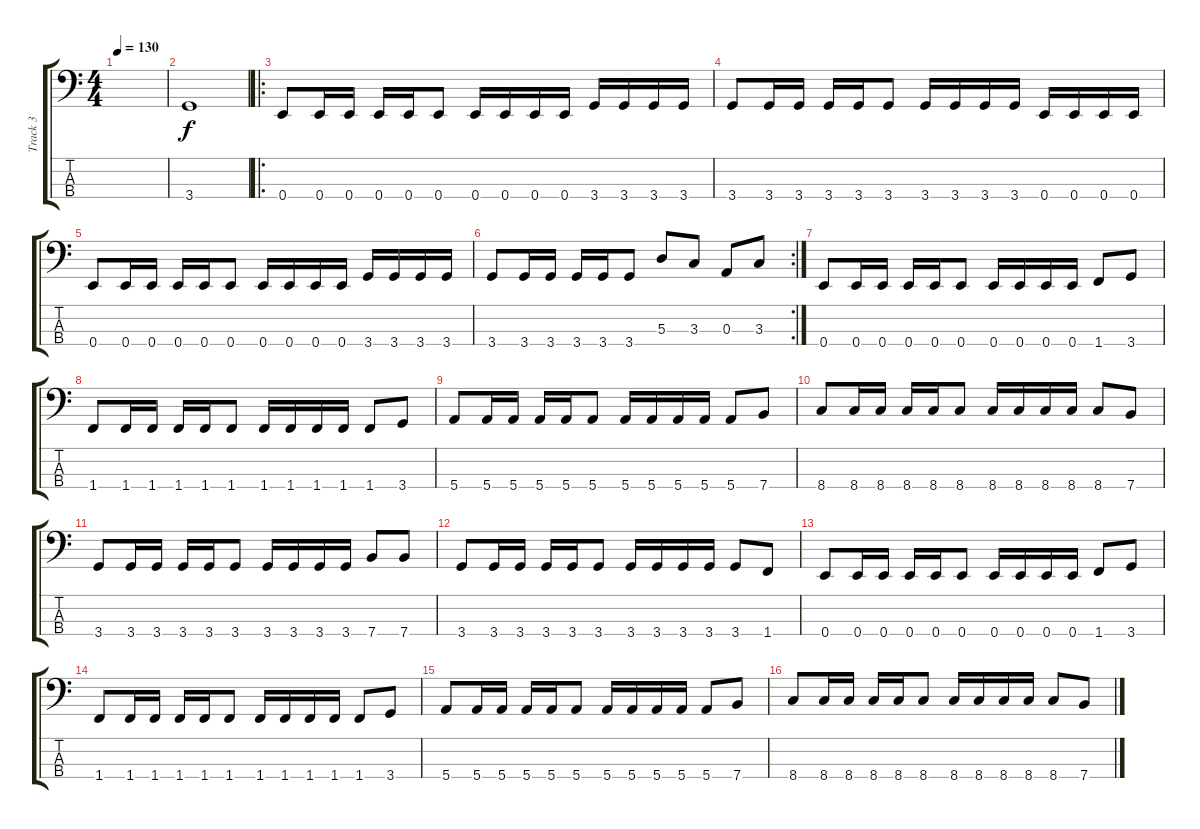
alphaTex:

\track ("Track 3" "Track 3") {instrument electricbasspick}
\staff {score tabs}
\tuning (G2 D2 A1 E1) {hide}
\ts (4 4)
\tempo 130
\clef f4
\ks c
|
3.4.1 |
\ro
0.4.8 0.4.16 0.4.16 0.4.16 0.4.16 0.4.8 0.4.16 0.4.16 0.4.16 0.4.16 3.4.16 3.4.16 3.4.16 3.4.16 |
3.4.8 3.4.16 3.4.16 3.4.16 3.4.16 3.4.8 3.4.16 3.4.16 3.4.16 3.4.16 0.4.16 0.4.16 0.4.16 0.4.16 |
0.4.8 0.4.16 0.4.16 0.4.16 0.4.16 0.4.8 0.4.16 0.4.16 0.4.16 0.4.16 3.4.16 3.4.16 3.4.16 3.4.16 |
\rc 2
3.4.8 3.4.16 3.4.16 3.4.16 3.4.16 3.4.8 5.3.8 3.3.8 0.3.8 3.3.8 |
0.4.8 0.4.16 0.4.16 0.4.16 0.4.16 0.4.8 0.4.16 0.4.16 0.4.16 0.4.16 1.4.8 3.4.8 |
1.4.8 1.4.16 1.4.16 1.4.16 1.4.16 1.4.8 1.4.16 1.4.16 1.4.16 1.4.16 1.4.8 3.4.8 |
5.4.8 5.4.16 5.4.16 5.4.16 5.4.16 5.4.8 5.4.16 5.4.16 5.4.16 5.4.16 5.4.8 7.4.8 |
8.4.8 8.4.16 8.4.16 8.4.16 8.4.16 8.4.8 8.4.16 8.4.16 8.4.16 8.4.16 8.4.8 7.4.8 |
3.4.8 3.4.16 3.4.16 3.4.16 3.4.16 3.4.8 3.4.16 3.4.16 3.4.16 3.4.16 7.4.8 7.4.8 |
3.4.8 3.4.16 3.4.16 3.4.16 3.4.16 3.4.8 3.4.16 3.4.16 3.4.16 3.4.16 3.4.8 1.4.8 |
0.4.8 0.4.16 0.4.16 0.4.16 0.4.16 0.4.8 0.4.16 0.4.16 0.4.16 0.4.16 1.4.8 3.4.8 |
1.4.8 1.4.16 1.4.16 1.4.16 1.4.16 1.4.8 1.4.16 1.4.16 1.4.16 1.4.16 1.4.8 3.4.8 |
5.4.8 5.4.16 5.4.16 5.4.16 5.4.16 5.4.8 5.4.16 5.4.16 5.4.16 5.4.16 5.4.8 7.4.8 |
8.4.8 8.4.16 8.4.16 8.4.16 8.4.16 8.4.8 8.4.16 8.4.16 8.4.16 8.4.16 8.4.8 7.4.8
